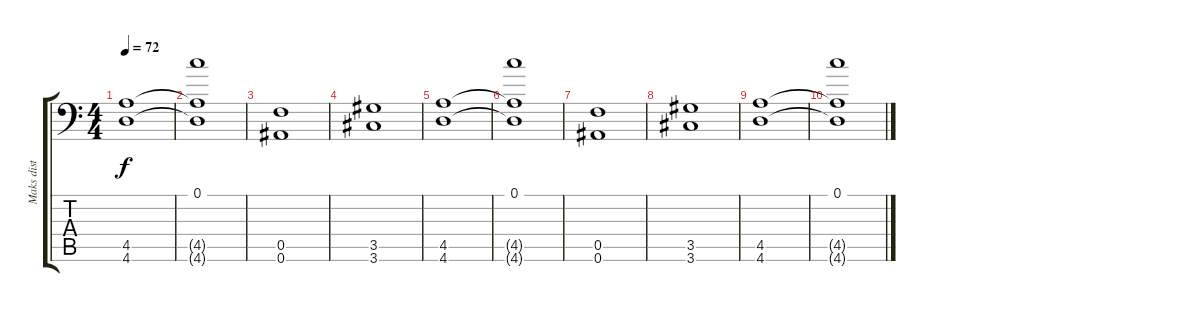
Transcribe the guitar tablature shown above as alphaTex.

\track ("Maks dist" "Maks dist") {instrument distortionguitar}
\staff {score tabs}
\tuning (C4 G3 Eb3 Bb2 F2 Bb1) {hide}
\ts (4 4)
\tempo 72
\clef f4
\ks c
(4.5 4.6).1{dy f} |
(0.1 4.5{t} 4.6{t}).1 |
(0.5 0.6).1 |
(3.5 3.6).1 |
(4.5 4.6).1 |
(0.1 4.5{t} 4.6{t}).1 |
(0.5 0.6).1 |
(3.5 3.6).1 |
(4.5 4.6).1 |
(0.1 4.5{t} 4.6{t}).1
